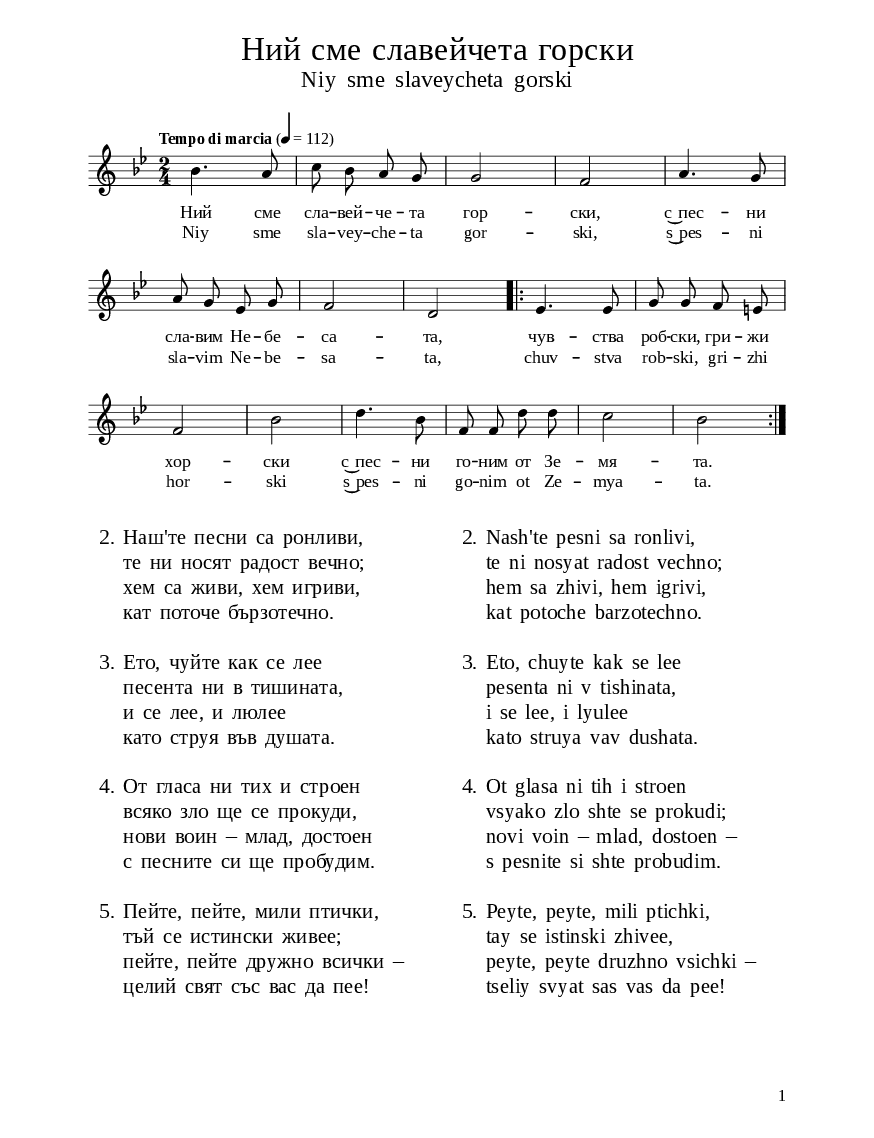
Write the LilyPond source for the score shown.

\version "2.18.2"

\paper {
  #(set-paper-size "a5")
}

\bookpart {
\paper {
  print-all-headers = ##t
  print-page-number = ##t
  print-first-page-number = ##t

  % put page numbers on the bottom
  oddHeaderMarkup = \markup ""
  evenHeaderMarkup = \markup ""
  oddFooterMarkup = \markup
    \fill-line {
      ""
      \on-the-fly #print-page-number-check-first \fromproperty #'page:page-number-string
    }
  evenFooterMarkup = \markup
    \fill-line {
      \on-the-fly #print-page-number-check-first \fromproperty #'page:page-number-string
      ""
    }

  left-margin = 1.5\cm
  right-margin = 1.5\cm
  top-margin = 1.6\cm
  bottom-margin = 1.2\cm
  ragged-bottom = ##t % do not spread the staves to fill the whole vertical space

  % change lyrics and titles font (affects notes also)
  fonts =
    #(make-pango-font-tree
     "Times New Roman"
     "DejaVu Sans"
     "DejaVu Sans Mono"
     (/ (* staff-height pt) 3.6))

  % change distance between staves
  system-system-spacing =
    #'((basic-distance . 12)
       (minimum-distance . 6)
       (padding . 1)
       (stretchability . 12))
}

\header {
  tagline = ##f
}

\score{
  \layout { 
    indent = 0.0\cm % remove first line indentation
    %ragged-last = ##t % do not spread last line to fill the whole space
    \context {
      \Score
      \omit BarNumber %remove bar numbers
    } % context

    \context { % change staff size
      \Staff
      fontSize = #+0 % affects notes size only
      \override StaffSymbol #'staff-space = #(magstep -3)
      \override StaffSymbol #'thickness = #0.5
      \override BarLine #'hair-thickness = #1
      %\override StaffSymbol #'ledger-line-thickness = #'(0 . 0)
    }

    \context { % adjust space between staff and lyrics and between the two lyric lines
      \Lyrics
      \override VerticalAxisGroup.nonstaff-relatedstaff-spacing = #'((basic-distance . 4.5))
      \override VerticalAxisGroup.nonstaff-nonstaff-spacing = #'((minimum-distance . 2))
    }
  } % layout

\new Voice \absolute  {
    \clef treble
    \key g \minor
    \time 2/4 \tempo "Tempo di marcia" 4 = 112
    \autoBeamOff
  
    bes'4. a'8 | c''8 bes' a' g' |  g'2 |  f'2 | a'4. g'8 \break | 
    a'8 g' es' g' |  f'2 |  d'2 \repeat volta 2 { es'4. es'8 | g'8 g' f' e' \break | 
    f'2 | bes'2 d''4. bes'8 | f'8 f' d'' d'' | c''2  bes'2 |\break }
  }
  
  \addlyrics {
    Ний сме сла -- вей -- че -- та гор -- ски, с~пес -- ни 
    сла -- вим Не -- бе -- са -- та, чув -- ства роб -- ски, гри -- жи 
    хор -- ски с~пес -- ни го -- ним от Зе -- мя -- та.
  }
  
  \addlyrics {
    Niy sme sla -- vey -- che -- ta gor -- ski, s~pes -- ni 
    sla -- vim Ne -- be -- sa -- ta, chuv -- stva rob -- ski, gri -- zhi 
    hor -- ski s~pes -- ni go -- nim ot Ze -- mya -- ta.
  }
  
  \header {
    title = \markup \column \normal-text \fontsize #2.5 {
              \center-align
              \line { Ний сме славейчета горски }
              \vspace #-0.6
              \center-align
              \line \fontsize #-3 { Niy sme slaveycheta gorski }
              \vspace #-0.8
              \center-align
              \line \fontsize #-3 { " " }
            }
  }
  
  \midi{}

} % score



\markup \fontsize #+2.5 {
    \hspace #1
    \override #'(baseline-skip . 2.4) % affects space between column lines
    \column {
      

      \line { 2.  Наш'те песни са ронливи,}

\line {   "   " те ни носят радост вечно; }

\line {   "   "  хем са живи, хем игриви,}

\line {   "   " кат поточе бързотечно.}
\line {   "   " }

\line {   3. Ето, чуйте как се лее}

\line {   "   " песента ни в тишината,}

\line {   "   " и се лее, и люлее}

\line {   "   " като струя във душата.}
\line {   "   " }

\line {   4. От гласа ни тих и строен}

\line {   "   " всяко зло ще се прокуди,}

\line {   "   "нови воин – млад, достоен }

\line {   "   " с песните си ще пробудим.}
\line {   "   " } 

\line {   5. Пейте, пейте, мили птички,}

\line {   "   "тъй се истински живее;}

\line {   "   "пейте, пейте дружно всички – }

\line {   "   " целий свят със вас да пее! }

    }

    \hspace #5
    \override #'(baseline-skip . 2.4)
    \column {
     \line { 2.  Nash'te pesni sa ronlivi,}

\line {   "   " te ni nosyat radost vechno;}

\line {   "   "  hem sa zhivi, hem igrivi,}

\line {   "   " kat potoche barzotechno.}
\line {   "   " }

\line {   3. Eto, chuyte kak se lee}

\line {   "   " pesenta ni v tishinata,}

\line {   "   " i se lee, i lyulee}

\line {   "   " kato struya vav dushata.}
\line {   "   " }

\line {   4. Ot glasa ni tih i stroen}

\line {   "   " vsyako zlo shte se prokudi;}

\line {   "   "novi voin – mlad, dostoen –}

\line {   "   " s pesnite si shte probudim.}
\line {   "   " } 

\line {   5. Peyte, peyte, mili ptichki,}

\line {   "   "tay se istinski zhivee,}

\line {   "   "peyte, peyte druzhno vsichki – }

\line {   "   " tseliy svyat sas vas da pee! }
    } %column
} % markup

\pageBreak

% include foreign translation(s) of the song
\version "2.18.2"

\markup \fill-line { \fontsize #6 "Die Nachtigallen des Waldes" }
\markup \null
\markup \null
\markup \fontsize #+2.5 {
    \hspace #10
    \override #'(baseline-skip . 2)
    \column {
     \line { " " } 
     
   \line { 1. Wir sind die Nachtigallen des Waldes,}

\line { " "mit Liedern preisen wir den Himmel. }

\line { " "sklavische Gefühle und menschliche Sorgen}

\line { " "vertreiben wir mit Liedern.}

 \line { " " } 
\line { 2. Unsere Lieder sind schwungvoll, }

\line { " "sie bringen uns ewig Freude;}

\line { " "sie sind sowohl lebhaft als auch spielerisch}

\line { " "wie ein schnell fließendes Bächlein.}

 \line { " " } 
\line { 3. Nun, hört, wie unser Lied }

\line { " "in der Stille fließt -}

\line { " "es fließt und es wiegt wie}

\line { " "ein Strom in der Seele.}

\line { " " } 
\line { 4. Durch unsere ruhige und aufrichtige Stimme}

\line { " "wird alles Böse gebannt; }

\line { " "einen neuen Soldaten, jung und gerecht, }

\line { " "werden wir durch unsere Lieder erwecken.}

 \line { " " } 

\line { 5. Singt, singt ihr süßen Vögel, }

\line { " "nur so lebt man wahrhaftig; }

\line { " "singt, singt alle zusammen, }

\line { " "auf dass die ganze Welt mit euch singe!}
      
       
    }
       
    }    
  


} % bookpart
